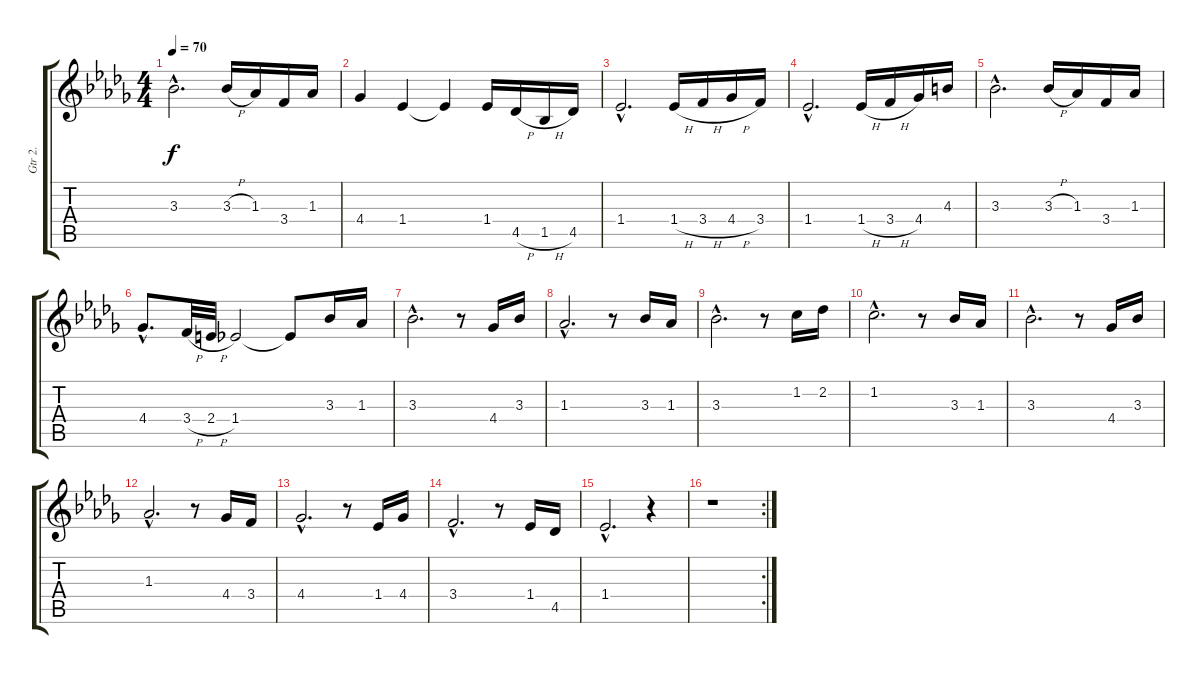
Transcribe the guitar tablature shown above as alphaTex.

\track ("Gtr 2." "Gtr 2.") {instrument overdrivenguitar}
\staff {score tabs}
\tuning (E4 B3 G3 D3 A2 E2) {hide}
\ts (4 4)
\tempo 70
\clef g2
\ks db
3.3{hac}.2{d dy f} 3.3{h}.16 1.3.16 3.4.16 1.3.16 |
4.4.4 1.4.4 1.4{t}.4 1.4.16 4.5{h}.16 1.5{h}.16 4.5.16 |
1.4{hac}.2{d} 1.4{h}.16 3.4{h}.16 4.4{h}.16 3.4.16 |
1.4{hac}.2{d} 1.4{h}.16 3.4{h}.16 4.4.16 4.3.16 |
3.3{hac}.2{d} 3.3{h}.16 1.3.16 3.4.16 1.3.16 |
4.4{hac}.8{d} 3.4{h}.32 2.4{h}.32 1.4.2 1.4{t}.8 3.3.16 1.3.16 |
3.3{hac}.2{d} r.8 4.4.16 3.3.16 |
1.3{hac}.2{d} r.8 3.3.16 1.3.16 |
3.3{hac}.2{d} r.8 1.2.16 2.2.16 |
1.2{hac}.2{d} r.8 3.3.16 1.3.16 |
3.3{hac}.2{d} r.8 4.4.16 3.3.16 |
1.3{hac}.2{d} r.8 4.4.16 3.4.16 |
4.4{hac}.2{d} r.8 1.4.16 4.4.16 |
3.4{hac}.2{d} r.8 1.4.16 4.5.16 |
1.4{hac}.2{d} r.4 |
\rc 2
r.1
